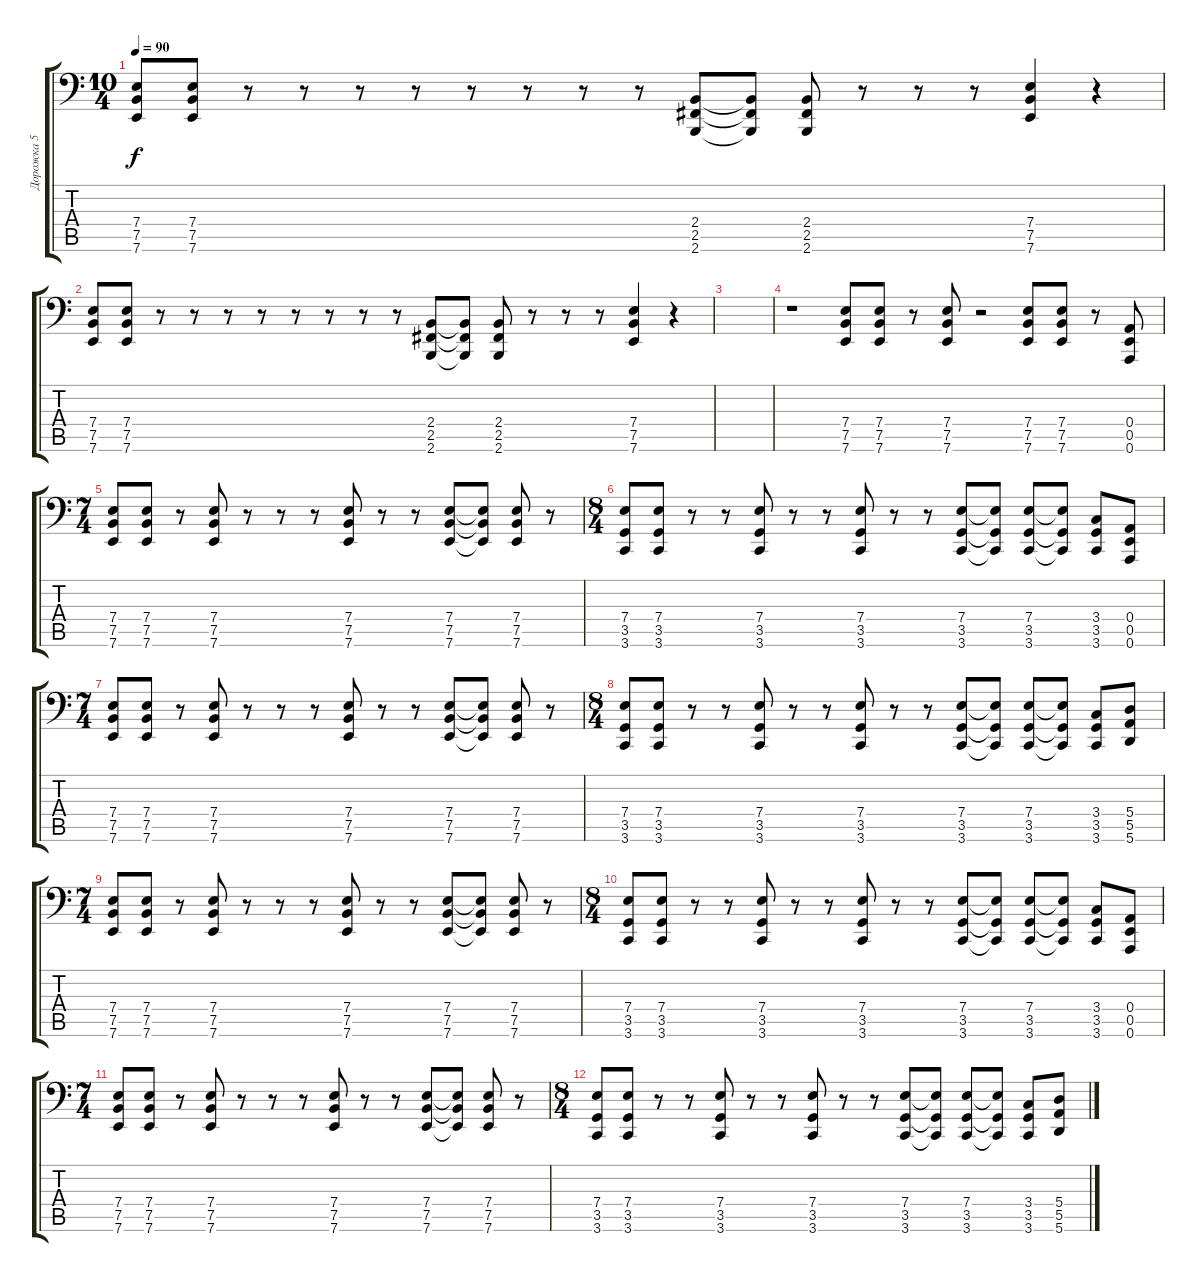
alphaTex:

\track ("Дорожка 5" "Дорожка 5") {instrument lead1square bank 2}
\staff {score tabs}
\tuning (B3 Gb3 D3 A2 E2 A1) {hide}
\ts (10 4)
\tempo 90
\clef f4
\ks c
(7.4 7.5 7.6).8{dy f} (7.4 7.5 7.6).8 r.8 r.8 r.8 r.8 r.8 r.8 r.8 r.8 (2.4 2.5 2.6).8 (2.4{t} 2.5{t} 2.6{t}).8 (2.4 2.5 2.6).8 r.8 r.8 r.8 (7.4 7.5 7.6).4 r.4 |
(7.4 7.5 7.6).8 (7.4 7.5 7.6).8 r.8 r.8 r.8 r.8 r.8 r.8 r.8 r.8 (2.4 2.5 2.6).8 (2.4{t} 2.5{t} 2.6{t}).8 (2.4 2.5 2.6).8 r.8 r.8 r.8 (7.4 7.5 7.6).4 r.4 |
|
r.1 (7.4 7.5 7.6).8 (7.4 7.5 7.6).8 r.8 (7.4 7.5 7.6).8 r.2 (7.4 7.5 7.6).8 (7.4 7.5 7.6).8 r.8 (0.4 0.5 0.6).8 |
\ts (7 4)
(7.4 7.5 7.6).8 (7.4 7.5 7.6).8 r.8 (7.4 7.5 7.6).8 r.8 r.8 r.8 (7.4 7.5 7.6).8 r.8 r.8 (7.4 7.5 7.6).8 (7.4{t} 7.5{t} 7.6{t}).8 (7.4 7.5 7.6).8 r.8 |
\ts (8 4)
(7.4 3.5 3.6).8 (7.4 3.5 3.6).8 r.8 r.8 (7.4 3.5 3.6).8 r.8 r.8 (7.4 3.5 3.6).8 r.8 r.8 (7.4 3.5 3.6).8 (7.4{t} 3.5{t} 3.6{t}).8 (7.4 3.5 3.6).8 (7.4{t} 3.5{t} 3.6{t}).8 (3.4 3.5 3.6).8 (0.4 0.5 0.6).8 |
\ts (7 4)
(7.4 7.5 7.6).8 (7.4 7.5 7.6).8 r.8 (7.4 7.5 7.6).8 r.8 r.8 r.8 (7.4 7.5 7.6).8 r.8 r.8 (7.4 7.5 7.6).8 (7.4{t} 7.5{t} 7.6{t}).8 (7.4 7.5 7.6).8 r.8 |
\ts (8 4)
(7.4 3.5 3.6).8 (7.4 3.5 3.6).8 r.8 r.8 (7.4 3.5 3.6).8 r.8 r.8 (7.4 3.5 3.6).8 r.8 r.8 (7.4 3.5 3.6).8 (7.4{t} 3.5{t} 3.6{t}).8 (7.4 3.5 3.6).8 (7.4{t} 3.5{t} 3.6{t}).8 (3.4 3.5 3.6).8 (5.4 5.5 5.6).8 |
\ts (7 4)
(7.4 7.5 7.6).8 (7.4 7.5 7.6).8 r.8 (7.4 7.5 7.6).8 r.8 r.8 r.8 (7.4 7.5 7.6).8 r.8 r.8 (7.4 7.5 7.6).8 (7.4{t} 7.5{t} 7.6{t}).8 (7.4 7.5 7.6).8 r.8 |
\ts (8 4)
(7.4 3.5 3.6).8 (7.4 3.5 3.6).8 r.8 r.8 (7.4 3.5 3.6).8 r.8 r.8 (7.4 3.5 3.6).8 r.8 r.8 (7.4 3.5 3.6).8 (7.4{t} 3.5{t} 3.6{t}).8 (7.4 3.5 3.6).8 (7.4{t} 3.5{t} 3.6{t}).8 (3.4 3.5 3.6).8 (0.4 0.5 0.6).8 |
\ts (7 4)
(7.4 7.5 7.6).8 (7.4 7.5 7.6).8 r.8 (7.4 7.5 7.6).8 r.8 r.8 r.8 (7.4 7.5 7.6).8 r.8 r.8 (7.4 7.5 7.6).8 (7.4{t} 7.5{t} 7.6{t}).8 (7.4 7.5 7.6).8 r.8 |
\ts (8 4)
(7.4 3.5 3.6).8 (7.4 3.5 3.6).8 r.8 r.8 (7.4 3.5 3.6).8 r.8 r.8 (7.4 3.5 3.6).8 r.8 r.8 (7.4 3.5 3.6).8 (7.4{t} 3.5{t} 3.6{t}).8 (7.4 3.5 3.6).8 (7.4{t} 3.5{t} 3.6{t}).8 (3.4 3.5 3.6).8 (5.4 5.5 5.6).8
